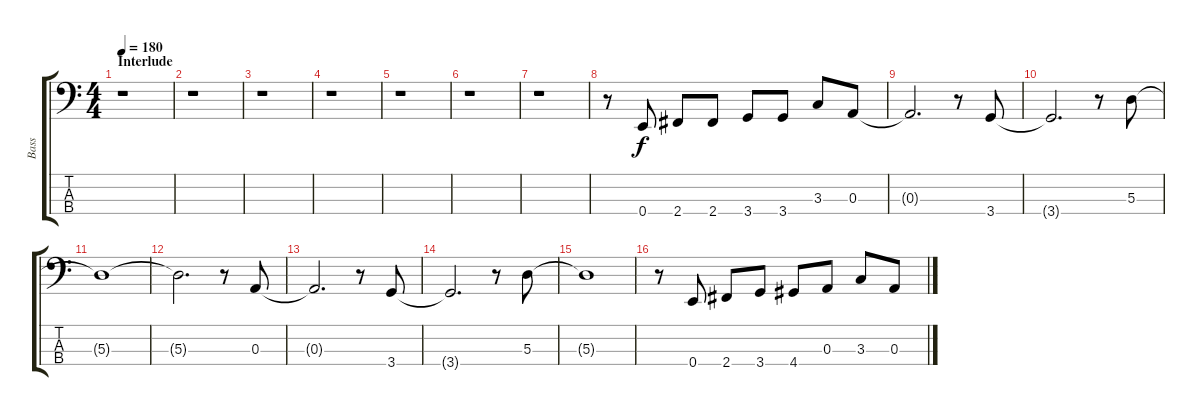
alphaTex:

\track ("Bass" "Bass") {instrument electricbasspick}
\staff {score tabs}
\tuning (G2 D2 A1 E1) {hide}
\ts (4 4)
\section ("" "Interlude")
\tempo 180
\clef f4
\ks c
r.1{dy f} |
r.1 |
r.1 |
r.1 |
r.1 |
r.1 |
r.1 |
r.8 0.4.8 2.4.8 2.4.8 3.4.8 3.4.8 3.3.8 0.3.8 |
0.3{t}.2{d} r.8 3.4.8 |
3.4{t}.2{d} r.8 5.3.8 |
5.3{t}.1 |
5.3{t}.2{d} r.8 0.3.8 |
0.3{t}.2{d} r.8 3.4.8 |
3.4{t}.2{d} r.8 5.3.8 |
5.3{t}.1 |
r.8 0.4.8 2.4.8 3.4.8 4.4.8 0.3.8 3.3.8 0.3.8
